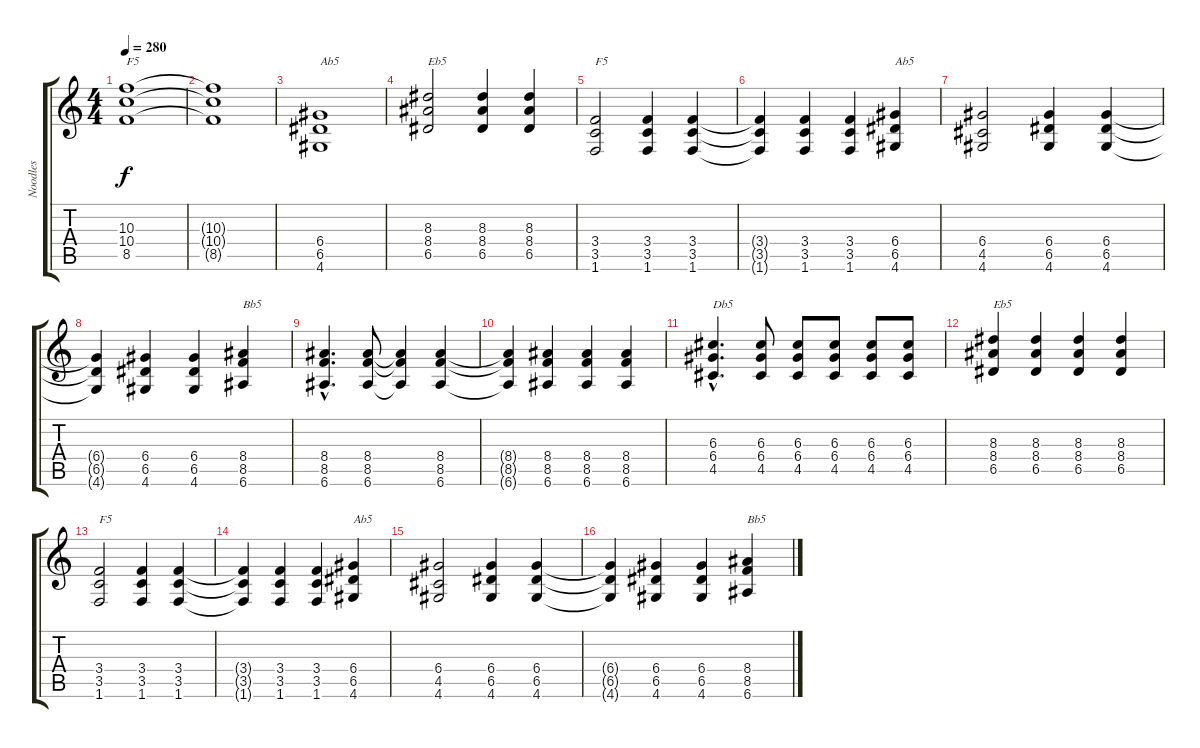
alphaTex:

\track ("Noodles" "Noodles") {instrument distortionguitar}
\staff {score tabs}
\tuning (E4 B3 G3 D3 A2 E2) {hide}
\ts (4 4)
\tempo 280
\clef g2
\ks c
(10.3 10.4 8.5).1{txt "F5" dy f} |
(10.3{t} 10.4{t} 8.5{t}).1 |
(6.4 6.5 4.6).1{txt "Ab5"} |
(8.3 8.4 6.5).2{txt "Eb5"} (8.3 8.4 6.5).4 (8.3 8.4 6.5).4 |
(3.4 3.5 1.6).2{txt "F5"} (3.4 3.5 1.6).4 (3.4 3.5 1.6).4 |
(3.4{t} 3.5{t} 1.6{t}).4 (3.4 3.5 1.6).4 (3.4 3.5 1.6).4 (6.4 6.5 4.6).4{txt "Ab5"} |
(6.4 4.5 4.6).2 (6.4 6.5 4.6).4 (6.4 6.5 4.6).4 |
(6.4{t} 6.5{t} 4.6{t}).4 (6.4 6.5 4.6).4 (6.4 6.5 4.6).4 (8.4 8.5 6.6).4{txt "Bb5"} |
(8.4{hac} 8.5{hac} 6.6{hac}).4{d} (8.4 8.5 6.6).8 (8.4{t} 8.5{t} 6.6{t}).4 (8.4 8.5 6.6).4 |
(8.4{t} 8.5{t} 6.6{t}).4 (8.4 8.5 6.6).4 (8.4 8.5 6.6).4 (8.4 8.5 6.6).4 |
(6.3{hac} 6.4{hac} 4.5{hac}).4{d txt "Db5"} (6.3 6.4 4.5).8 (6.3 6.4 4.5).8 (6.3 6.4 4.5).8 (6.3 6.4 4.5).8 (6.3 6.4 4.5).8 |
(8.3 8.4 6.5).4{txt "Eb5"} (8.3 8.4 6.5).4 (8.3 8.4 6.5).4 (8.3 8.4 6.5).4 |
(3.4 3.5 1.6).2{txt "F5"} (3.4 3.5 1.6).4 (3.4 3.5 1.6).4 |
(3.4{t} 3.5{t} 1.6{t}).4 (3.4 3.5 1.6).4 (3.4 3.5 1.6).4 (6.4 6.5 4.6).4{txt "Ab5"} |
(6.4 4.5 4.6).2 (6.4 6.5 4.6).4 (6.4 6.5 4.6).4 |
(6.4{t} 6.5{t} 4.6{t}).4 (6.4 6.5 4.6).4 (6.4 6.5 4.6).4 (8.4 8.5 6.6).4{txt "Bb5"}
